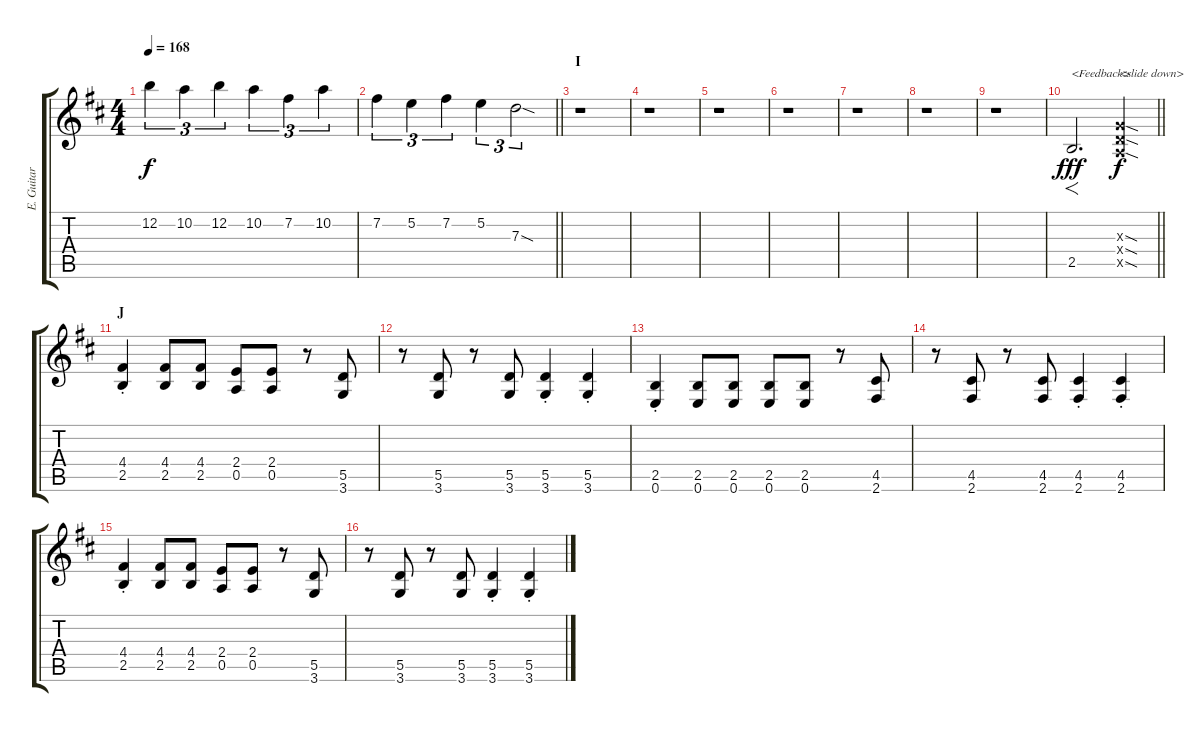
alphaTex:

\track ("E. Guitar I" "E. Guitar ") {instrument overdrivenguitar}
\staff {score tabs}
\tuning (E4 B3 G3 D3 A2 E2) {hide}
\ts (4 4)
\tempo 168
\clef g2
\ks d
12.2.4{tu (3 2) dy f} 10.2.4{tu (3 2)} 12.2.4{tu (3 2)} 10.2.4{tu (3 2)} 7.2.4{tu (3 2)} 10.2.4{tu (3 2)} |
\barLineRight lightlight
7.2.4{tu (3 2)} 5.2.4{tu (3 2)} 7.2.4{tu (3 2)} 5.2.4{tu (3 2)} 7.3{sod}.2{tu (3 2)} |
\section ("" "I")
r.1 |
r.1 |
r.1 |
r.1 |
r.1 |
r.1 |
r.1 |
\barLineRight lightlight
2.5.2{f d txt "<Feedback>" dy fff instrument guitarharmonics} (0.3{sod x} 0.4{sod x} 0.5{sod x}).4{txt "<slide down>" dy f instrument overdrivenguitar} |
\section ("" "J")
(4.4{st} 2.5{st}).4 (4.4 2.5).8 (4.4 2.5).8 (2.4 0.5).8 (2.4 0.5).8 r.8 (5.5 3.6).8 |
r.8 (5.5 3.6).8 r.8 (5.5 3.6).8 (5.5{st} 3.6{st}).4 (5.5{st} 3.6{st}).4 |
(2.5{st} 0.6{st}).4 (2.5 0.6).8 (2.5 0.6).8 (2.5 0.6).8 (2.5 0.6).8 r.8 (4.5 2.6).8 |
r.8 (4.5 2.6).8 r.8 (4.5 2.6).8 (4.5{st} 2.6{st}).4 (4.5{st} 2.6{st}).4 |
(4.4{st} 2.5{st}).4 (4.4 2.5).8 (4.4 2.5).8 (2.4 0.5).8 (2.4 0.5).8 r.8 (5.5 3.6).8 |
r.8 (5.5 3.6).8 r.8 (5.5 3.6).8 (5.5{st} 3.6{st}).4 (5.5{st} 3.6{st}).4
